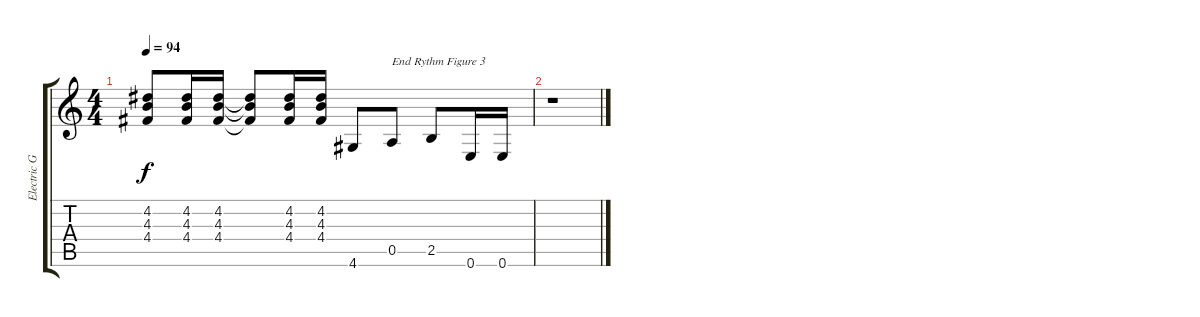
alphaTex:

\track ("Electric Guitar " "Electric G") {instrument distortionguitar}
\staff {score tabs}
\tuning (E4 B3 G3 D3 A2 E2) {hide}
\ts (4 4)
\tempo 94
\clef g2
\ks c
(4.2{t} 4.3{t} 4.4{t}).8{dy f} (4.2 4.3 4.4).16 (4.2 4.3 4.4).16 (4.2{t} 4.3{t} 4.4{t}).8 (4.2 4.3 4.4).16 (4.2 4.3 4.4).16 4.6.8 0.5.8{txt "End Rythm Figure 3"} 2.5.8 0.6.16 0.6.16 |
r.1
